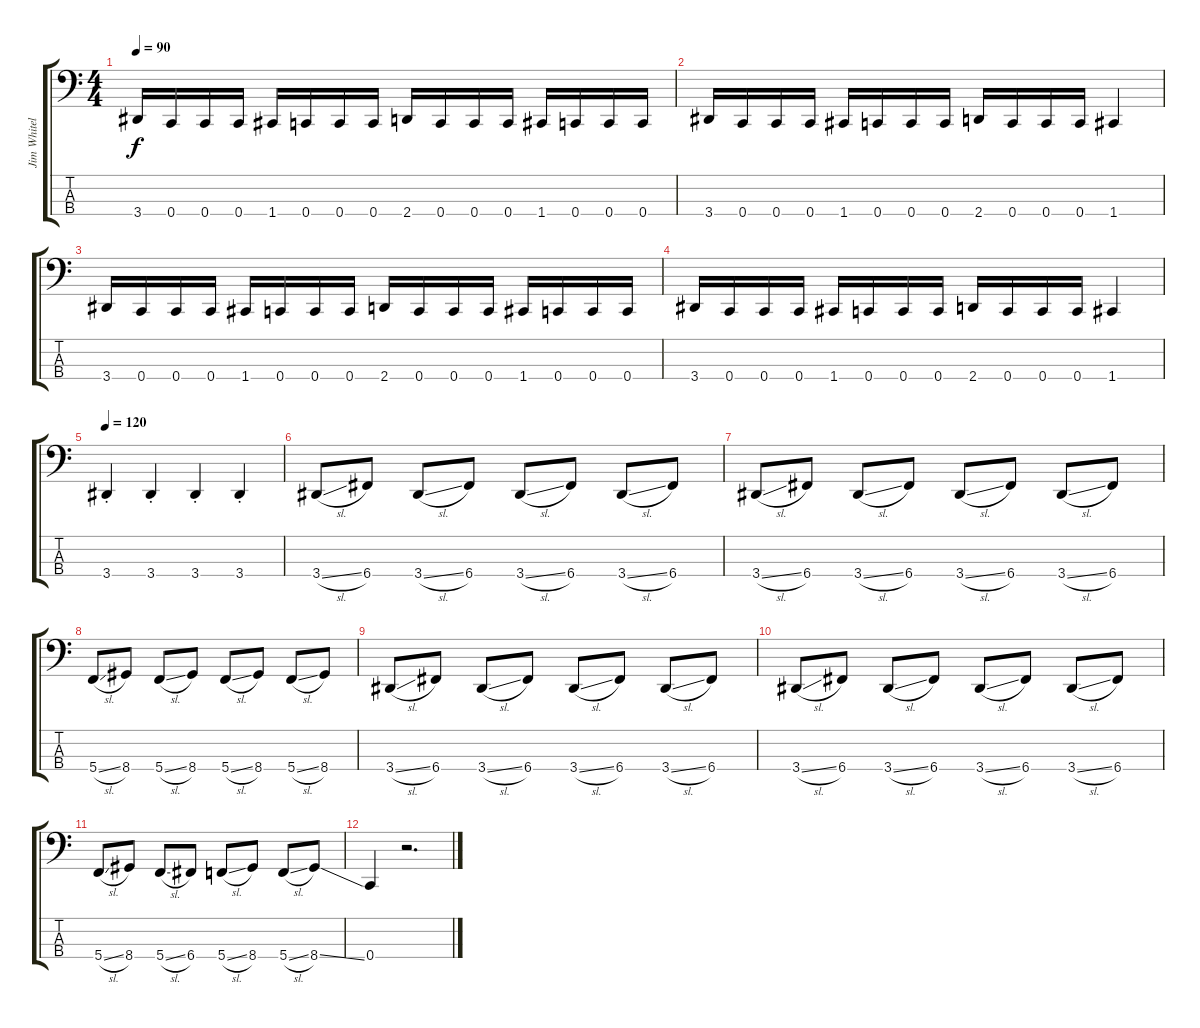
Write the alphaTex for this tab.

\track ("Jim Whitely" "Jim Whitel") {instrument electricbassfinger}
\staff {score tabs}
\tuning (Eb2 Bb1 F1 C1) {hide}
\ts (4 4)
\tempo 90
\clef f4
\ks c
3.4.16{dy f} 0.4.16 0.4.16 0.4.16 1.4.16 0.4.16 0.4.16 0.4.16 2.4.16 0.4.16 0.4.16 0.4.16 1.4.16 0.4.16 0.4.16 0.4.16 |
3.4.16 0.4.16 0.4.16 0.4.16 1.4.16 0.4.16 0.4.16 0.4.16 2.4.16 0.4.16 0.4.16 0.4.16 1.4.4 |
3.4.16 0.4.16 0.4.16 0.4.16 1.4.16 0.4.16 0.4.16 0.4.16 2.4.16 0.4.16 0.4.16 0.4.16 1.4.16 0.4.16 0.4.16 0.4.16 |
3.4.16 0.4.16 0.4.16 0.4.16 1.4.16 0.4.16 0.4.16 0.4.16 2.4.16 0.4.16 0.4.16 0.4.16 1.4.4 |
\tempo 120
3.4{st}.4 3.4{st}.4 3.4{st}.4 3.4{st}.4 |
3.4{sl}.8 6.4.8 3.4{sl}.8 6.4.8 3.4{sl}.8 6.4.8 3.4{sl}.8 6.4.8 |
3.4{sl}.8 6.4.8 3.4{sl}.8 6.4.8 3.4{sl}.8 6.4.8 3.4{sl}.8 6.4.8 |
5.4{sl}.8 8.4.8 5.4{sl}.8 8.4.8 5.4{sl}.8 8.4.8 5.4{sl}.8 8.4.8 |
3.4{sl}.8 6.4.8 3.4{sl}.8 6.4.8 3.4{sl}.8 6.4.8 3.4{sl}.8 6.4.8 |
3.4{sl}.8 6.4.8 3.4{sl}.8 6.4.8 3.4{sl}.8 6.4.8 3.4{sl}.8 6.4.8 |
5.4{sl}.8 8.4.8 5.4{sl}.8 6.4.8 5.4{sl}.8 8.4.8 5.4{sl}.8 8.4{ss}.8 |
0.4.4 r.2{d}
